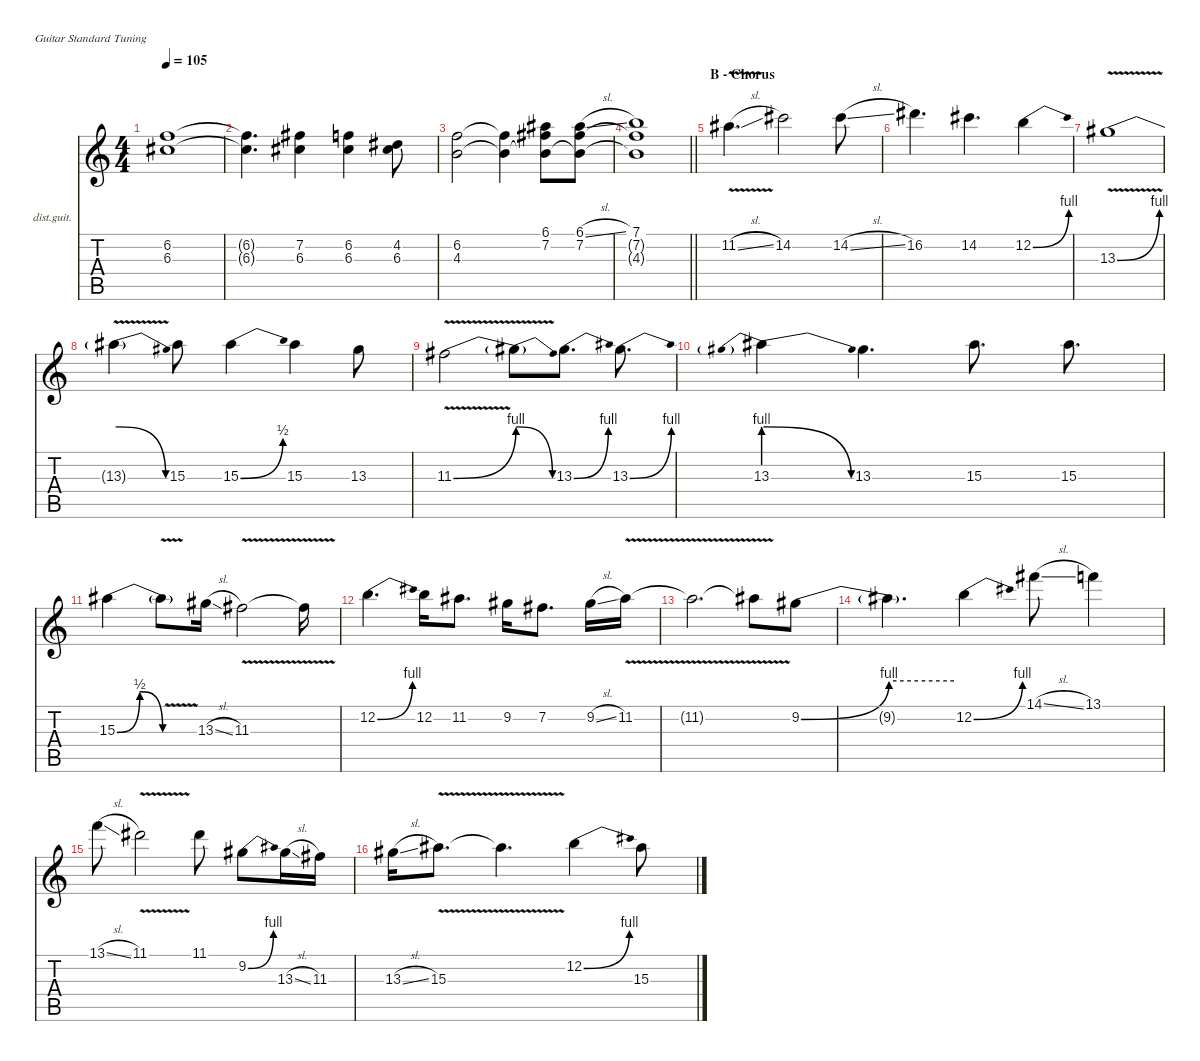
\defaultSystemsLayout 4
\hideDynamics
\bracketExtendMode nobrackets
\firstSystemTrackNameOrientation horizontal
\otherSystemsTrackNameOrientation horizontal
\track ("Voices" "dist.guit.") {instrument distortionguitar}
\staff {score tabs}
\tuning (E4 B3 G3 D3 A2 E2)
\ts (4 4)
\tempo 105
\clef g2
\ks c
(6.2 6.3{t acc #}).1{dy f} |
(6.2{t} 6.3{t acc #}).4{d} (7.2{acc #} 6.3{acc #}).4 (6.2 6.3{acc #}).4 (4.2{acc #} 6.3{acc #}).8 |
(6.2 4.3).2 (6.2{t} 4.3{t}).4 (6.1{acc #} 7.2{acc #} 4.3{t}).8 (6.1{sl acc #} 7.2{acc #} 4.3{t}).8 |
\barLineRight lightlight
(7.1 7.2{t acc #} 4.3{t}).1 |
\section ("" "B - Chorus")
11.2{v sl acc #}.4{d} 14.2{acc #}.2 14.2{sl acc #}.8 |
16.2{acc #}.4{d} 14.2{acc #}.4{d} 12.2{be (bend 0 0 60 4)}.4 |
13.3{be (bend 0 0 60 4) v acc #}.1 |
13.3{be (release 0 4 60 0) t}.4 15.3{acc #}.8 15.3{be (bend 0 0 15 2) acc #}.4 15.3{acc #}.4 13.3{acc #}.8 |
11.3{be (bend 0 0 60 4) v acc #}.2 11.3{be (release 0 4 60 0) t}.8 13.3{be (bend 0 0 15 4) acc #}.8{d} 13.3{be (bend 0 0 15 4) acc #}.8{d} |
13.3{be (prebendrelease 0 4 60 0)}.4 13.3{acc #}.4{d} 15.3{acc #}.8{d} 15.3{acc #}.8{d dy ff} |
15.3{be (bendrelease 0 0 30 2 30 2 60 0) acc #}.4{dy f} 15.3{v t acc #}.8 13.3{sl acc #}.16 11.3{v acc #}.2 11.3{v t acc #}.16 |
12.2{be (bend 0 0 15 4)}.4{d} 12.2.16 11.2{acc #}.8{d} 9.2{acc #}.16 7.2{acc #}.8{d} 9.2{sl acc #}.16 11.2{v acc #}.16 |
11.2{v t acc #}.2{d} 11.2{v t acc #}.8 9.2{be (bend 0 0 60 4) acc #}.8 |
9.2{be (hold 0 4 60 4) t}.4{d} 12.2{be (bend 0 0 15 4)}.4 14.1{sl acc #}.8 13.1.4 |
13.1{sl}.8 11.1{v acc #}.2 11.1{acc #}.8 9.2{be (bend 0 0 15 4) acc #}.8 13.3{sl acc #}.16 11.3{acc #}.16 |
13.3{sl acc #}.16 15.3{v acc #}.8{d} 15.3{v t acc #}.4{d} 12.2{be (bend 0 0 15 4)}.4 15.3{acc #}.8
